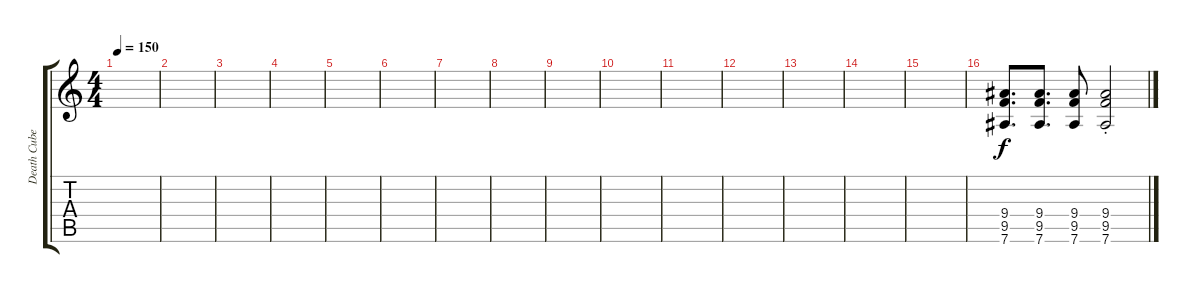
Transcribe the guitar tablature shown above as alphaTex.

\track ("Death Cube K" "Death Cube") {instrument distortionguitar}
\staff {score tabs}
\tuning (Eb4 Bb3 Gb3 Db3 Ab2 Eb2) {hide}
\ts (4 4)
\tempo 150
\clef g2
\ks c
|
|
|
|
|
|
|
|
|
|
|
|
|
|
|
(9.4 9.5 7.6).8{d} (9.4 9.5 7.6).8{d} (9.4 9.5 7.6).8 (9.4{st} 9.5{st} 7.6{st}).2
